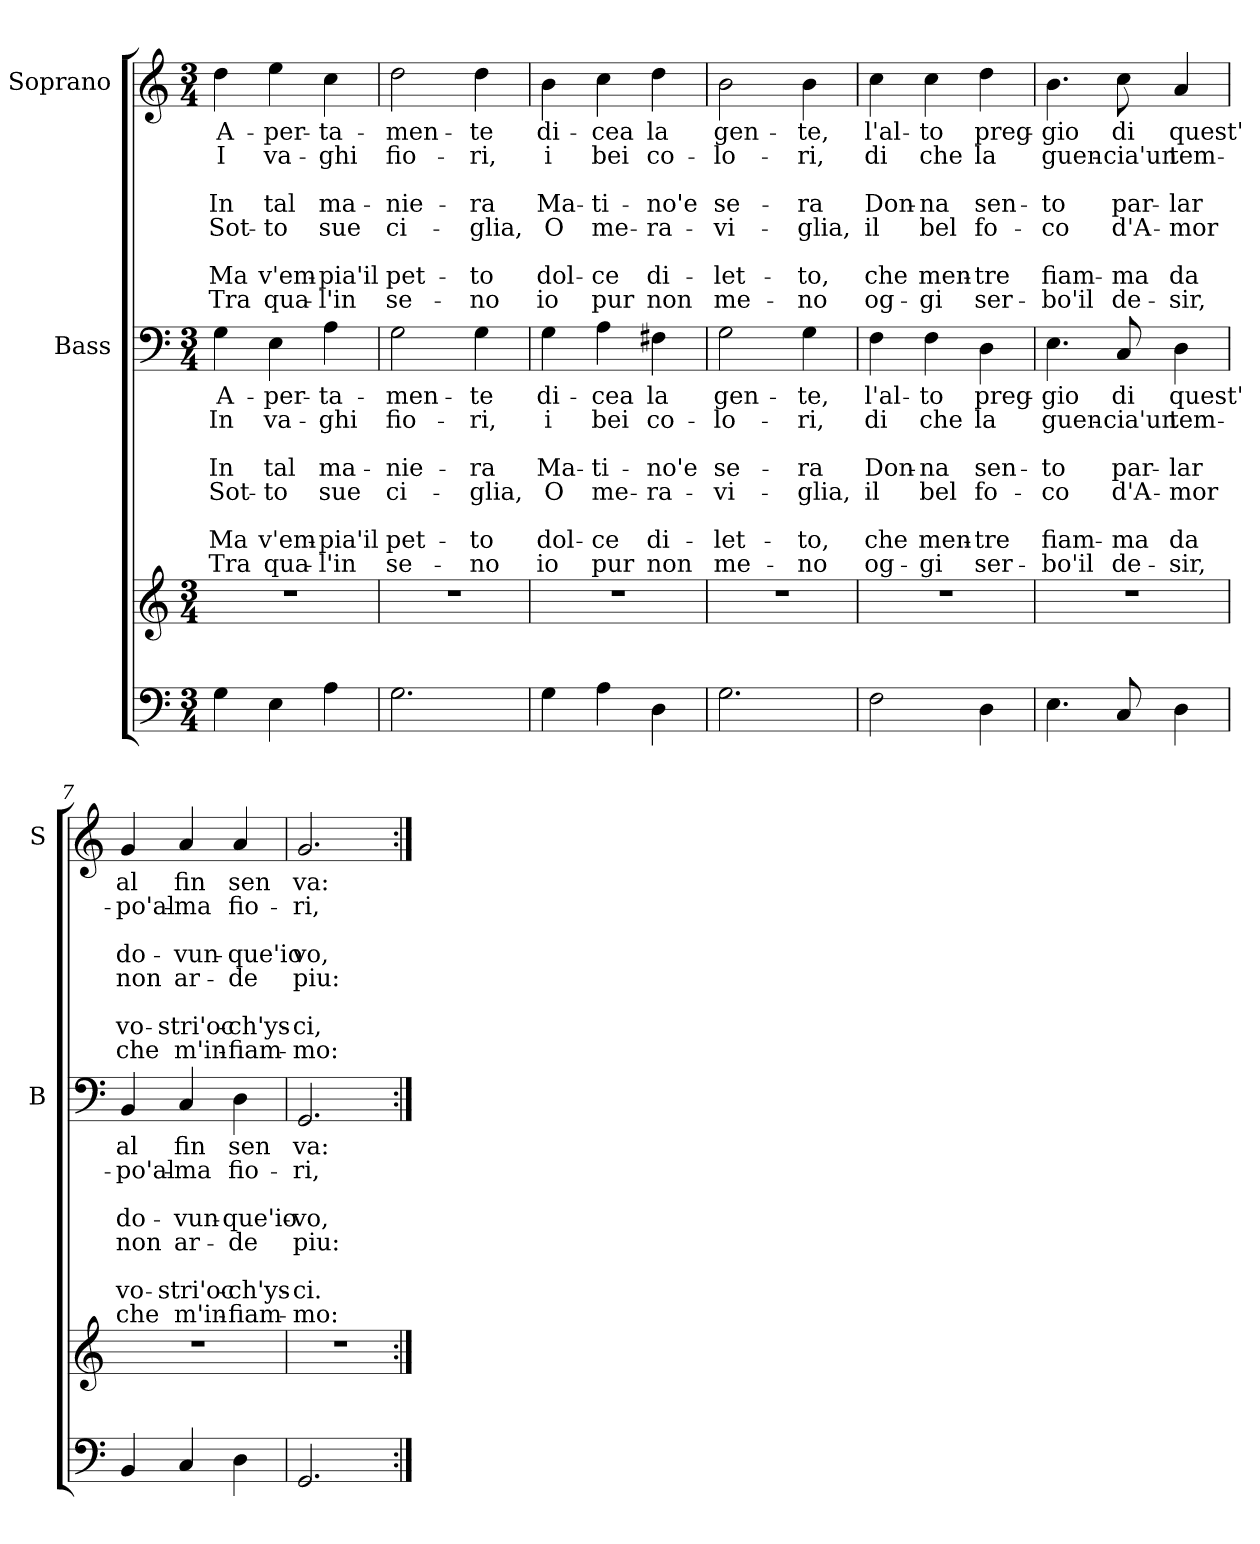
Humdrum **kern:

**kern	**kern	**kern	**text	**text	**text	**text	**text	**text	**text	**text	**kern	**text	**text	**text	**text	**text	**text	**text	**text
*part3	*part3	*part2	*part2	*part2	*part2	*part2	*part2	*part2	*part2	*part2	*part1	*part1	*part1	*part1	*part1	*part1	*part1	*part1	*part1
*staff4	*staff3	*staff2	*staff2	*staff2	*staff2	*staff2	*staff2	*staff2	*staff2	*staff2	*staff1	*staff1	*staff1	*staff1	*staff1	*staff1	*staff1	*staff1	*staff1
*	*	*I"Bass	*	*	*	*	*	*	*	*	*I"Soprano	*	*	*	*	*	*	*	*
*	*	*I'B	*	*	*	*	*	*	*	*	*I'S	*	*	*	*	*	*	*	*
*clefF4	*clefG2	*clefF4	*	*	*	*	*	*	*	*	*clefG2	*	*	*	*	*	*	*	*
*k[]	*k[]	*k[]	*	*	*	*	*	*	*	*	*k[]	*	*	*	*	*	*	*	*
*C:	*C:	*C:	*	*	*	*	*	*	*	*	*C:	*	*	*	*	*	*	*	*
*M3/4	*M3/4	*M3/4	*	*	*	*	*	*	*	*	*M3/4	*	*	*	*	*	*	*	*
=1	=1	=1	=1	=1	=1	=1	=1	=1	=1	=1	=1	=1	=1	=1	=1	=1	=1	=1	=1
!	!	!	!LO:LY:b	!LO:LY:b	!	!LO:LY:b	!LO:LY:b	!	!LO:LY:b	!LO:LY:b	!	!LO:LY:b	!LO:LY:b	!	!LO:LY:b	!LO:LY:b	!	!LO:LY:b	!LO:LY:b
4G\	2.r	4G\	A-	In	.	In	Sot-	.	Ma	Tra	4dd\	A-	I	.	In	Sot-	.	Ma	Tra
!	!	!	!LO:LY:b	!LO:LY:b	!	!LO:LY:b	!LO:LY:b	!	!LO:LY:b	!LO:LY:b	!	!LO:LY:b	!LO:LY:b	!	!LO:LY:b	!LO:LY:b	!	!LO:LY:b	!LO:LY:b
4E\	.	4E\	-per-	va-	.	tal	-to	.	v'em-	qua-	4ee\	-per-	va-	.	tal	-to	.	v'em-	qua-
!	!	!	!LO:LY:b	!LO:LY:b	!	!LO:LY:b	!LO:LY:b	!	!LO:LY:b	!LO:LY:b	!	!LO:LY:b	!LO:LY:b	!	!LO:LY:b	!LO:LY:b	!	!LO:LY:b	!LO:LY:b
4A\	.	4A\	-ta-	-ghi	.	ma-	sue	.	-pia'il	-l'in	4cc\	-ta-	-ghi	.	ma-	sue	.	-pia'il	-l'in
=2	=2	=2	=2	=2	=2	=2	=2	=2	=2	=2	=2	=2	=2	=2	=2	=2	=2	=2	=2
!	!	!	!LO:LY:b	!LO:LY:b	!	!LO:LY:b	!LO:LY:b	!	!LO:LY:b	!LO:LY:b	!	!LO:LY:b	!LO:LY:b	!	!LO:LY:b	!LO:LY:b	!	!LO:LY:b	!LO:LY:b
2.G\	2.r	2G\	-men-	fio-	.	-nie-	ci-	.	pet-	se-	2dd\	-men-	fio-	.	-nie-	ci-	.	pet-	se-
!	!	!	!LO:LY:b	!LO:LY:b	!	!LO:LY:b	!LO:LY:b	!	!LO:LY:b	!LO:LY:b	!	!LO:LY:b	!LO:LY:b	!	!LO:LY:b	!LO:LY:b	!	!LO:LY:b	!LO:LY:b
.	.	4G\	-te	-ri,	.	-ra	-glia,	.	-to	-no	4dd\	-te	-ri,	.	-ra	-glia,	.	-to	-no
=3	=3	=3	=3	=3	=3	=3	=3	=3	=3	=3	=3	=3	=3	=3	=3	=3	=3	=3	=3
!	!	!	!LO:LY:b	!LO:LY:b	!	!LO:LY:b	!LO:LY:b	!	!LO:LY:b	!LO:LY:b	!	!LO:LY:b	!LO:LY:b	!	!LO:LY:b	!LO:LY:b	!	!LO:LY:b	!LO:LY:b
4G\	2.r	4G\	di-	i	.	Ma-	O	.	dol-	io	4b\	di-	i	.	Ma-	O	.	dol-	io
!	!	!	!LO:LY:b	!LO:LY:b	!	!LO:LY:b	!LO:LY:b	!	!LO:LY:b	!LO:LY:b	!	!LO:LY:b	!LO:LY:b	!	!LO:LY:b	!LO:LY:b	!	!LO:LY:b	!LO:LY:b
4A\	.	4A\	-cea	bei	.	-ti-	me-	.	-ce	pur	4cc\	-cea	bei	.	-ti-	me-	.	-ce	pur
!	!	!	!LO:LY:b	!LO:LY:b	!	!LO:LY:b	!LO:LY:b	!	!LO:LY:b	!LO:LY:b	!	!LO:LY:b	!LO:LY:b	!	!LO:LY:b	!LO:LY:b	!	!LO:LY:b	!LO:LY:b
4D\	.	4F#X\	la	co-	.	-no'e	-ra-	.	di-	non	4dd\	la	co-	.	-no'e	-ra-	.	di-	non
=4	=4	=4	=4	=4	=4	=4	=4	=4	=4	=4	=4	=4	=4	=4	=4	=4	=4	=4	=4
!	!	!	!LO:LY:b	!LO:LY:b	!	!LO:LY:b	!LO:LY:b	!	!LO:LY:b	!LO:LY:b	!	!LO:LY:b	!LO:LY:b	!	!LO:LY:b	!LO:LY:b	!	!LO:LY:b	!LO:LY:b
2.G\	2.r	2G\	gen-	-lo-	.	se-	-vi-	.	-let-	me-	2b\	gen-	-lo-	.	se-	-vi-	.	-let-	me-
!	!	!	!LO:LY:b	!LO:LY:b	!	!LO:LY:b	!LO:LY:b	!	!LO:LY:b	!LO:LY:b	!	!LO:LY:b	!LO:LY:b	!	!LO:LY:b	!LO:LY:b	!	!LO:LY:b	!LO:LY:b
.	.	4G\	-te,	-ri,	.	-ra	-glia,	.	-to,	-no	4b\	-te,	-ri,	.	-ra	-glia,	.	-to,	-no
!!LO:LB:g=z
=5	=5	=5	=5	=5	=5	=5	=5	=5	=5	=5	=5	=5	=5	=5	=5	=5	=5	=5	=5
!	!	!	!LO:LY:b	!LO:LY:b	!	!LO:LY:b	!LO:LY:b	!	!LO:LY:b	!LO:LY:b	!	!LO:LY:b	!LO:LY:b	!	!LO:LY:b	!LO:LY:b	!	!LO:LY:b	!LO:LY:b
2F\	2.r	4F\	l'al-	di	.	Don-	il	.	che	og-	4cc\	l'al-	di	.	Don-	il	.	che	og-
!	!	!	!LO:LY:b	!LO:LY:b	!	!LO:LY:b	!LO:LY:b	!	!LO:LY:b	!LO:LY:b	!	!LO:LY:b	!LO:LY:b	!	!LO:LY:b	!LO:LY:b	!	!LO:LY:b	!LO:LY:b
.	.	4F\	-to	che	.	-na	bel	.	men-	-gi	4cc\	-to	che	.	-na	bel	.	men-	-gi
!	!	!	!LO:LY:b	!LO:LY:b	!	!LO:LY:b	!LO:LY:b	!	!LO:LY:b	!LO:LY:b	!	!LO:LY:b	!LO:LY:b	!	!LO:LY:b	!LO:LY:b	!	!LO:LY:b	!LO:LY:b
4D\	.	4D\	preg-	la	.	sen-	fo-	.	-tre	ser-	4dd\	preg-	la	.	sen-	fo-	.	-tre	ser-
=6	=6	=6	=6	=6	=6	=6	=6	=6	=6	=6	=6	=6	=6	=6	=6	=6	=6	=6	=6
!	!	!	!LO:LY:b	!LO:LY:b	!	!LO:LY:b	!LO:LY:b	!	!LO:LY:b	!LO:LY:b	!	!LO:LY:b	!LO:LY:b	!	!LO:LY:b	!LO:LY:b	!	!LO:LY:b	!LO:LY:b
4.E\	2.r	4.E\	-gio	guen-	.	-to	-co	.	fiam-	-bo'il	4.b\	-gio	guen-	.	-to	-co	.	fiam-	-bo'il
!	!	!	!LO:LY:b	!LO:LY:b	!	!LO:LY:b	!LO:LY:b	!	!LO:LY:b	!LO:LY:b	!	!LO:LY:b	!LO:LY:b	!	!LO:LY:b	!LO:LY:b	!	!LO:LY:b	!LO:LY:b
8C/	.	8C/	di	-cia'un	.	par-	d'A-	.	-ma	de-	8cc\	di	-cia'un	.	par-	d'A-	.	-ma	de-
!	!	!	!LO:LY:b	!LO:LY:b	!	!LO:LY:b	!LO:LY:b	!	!LO:LY:b	!LO:LY:b	!	!LO:LY:b	!LO:LY:b	!	!LO:LY:b	!LO:LY:b	!	!LO:LY:b	!LO:LY:b
4D\	.	4D\	quest'	tem-	.	-lar	-mor	.	da	-sir,	4a/	quest'	tem-	.	-lar	-mor	.	da	-sir,
=7	=7	=7	=7	=7	=7	=7	=7	=7	=7	=7	=7	=7	=7	=7	=7	=7	=7	=7	=7
!	!	!	!LO:LY:b	!LO:LY:b	!	!LO:LY:b	!LO:LY:b	!	!LO:LY:b	!LO:LY:b	!	!LO:LY:b	!LO:LY:b	!	!LO:LY:b	!LO:LY:b	!	!LO:LY:b	!LO:LY:b
4BB/	2.r	4BB/	al	-po'al-	.	do-	non	.	vo-	che	4g/	al	-po'al-	.	do-	non	.	vo-	che
!	!	!	!LO:LY:b	!LO:LY:b	!	!LO:LY:b	!LO:LY:b	!	!LO:LY:b	!LO:LY:b	!	!LO:LY:b	!LO:LY:b	!	!LO:LY:b	!LO:LY:b	!	!LO:LY:b	!LO:LY:b
4C/	.	4C/	fin	-ma	.	-vun-	ar-	.	-stri'oc-	m'in-	4a/	fin	-ma	.	-vun-	ar-	.	-stri'oc-	m'in-
!	!	!	!LO:LY:b	!LO:LY:b	!	!LO:LY:b	!LO:LY:b	!	!LO:LY:b	!LO:LY:b	!	!LO:LY:b	!LO:LY:b	!	!LO:LY:b	!LO:LY:b	!	!LO:LY:b	!LO:LY:b
4D\	.	4D\	sen	fio-	.	-que'io-	-de	.	-ch'ys-	-fiam-	4a/	sen	fio-	.	-que'io	-de	.	-ch'ys-	-fiam-
=8	=8	=8	=8	=8	=8	=8	=8	=8	=8	=8	=8	=8	=8	=8	=8	=8	=8	=8	=8
!	!	!	!LO:LY:b	!LO:LY:b	!	!LO:LY:b	!LO:LY:b	!	!LO:LY:b	!LO:LY:b	!	!LO:LY:b	!LO:LY:b	!	!LO:LY:b	!LO:LY:b	!	!LO:LY:b	!LO:LY:b
2.GG/	2.r	2.GG/	va:	-ri,	.	-vo,	piu:	.	-ci.	-mo:	2.g/	va:	-ri,	.	vo,	piu:	.	-ci,	-mo:
=:|!	=:|!	=:|!	=:|!	=:|!	=:|!	=:|!	=:|!	=:|!	=:|!	=:|!	=:|!	=:|!	=:|!	=:|!	=:|!	=:|!	=:|!	=:|!	=:|!
*-	*-	*-	*-	*-	*-	*-	*-	*-	*-	*-	*-	*-	*-	*-	*-	*-	*-	*-	*-
